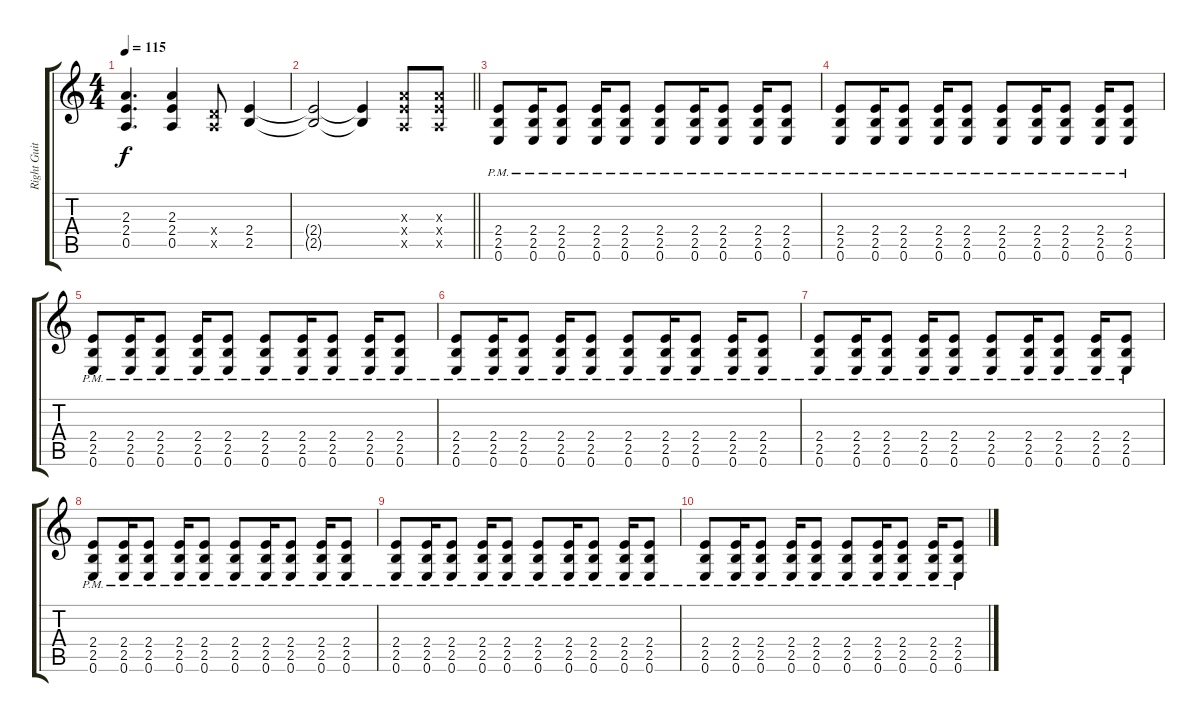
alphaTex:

\track ("Right Guitar" "Right Guit") {instrument distortionguitar}
\staff {score tabs}
\tuning (E4 B3 G3 D3 A2 E2) {hide}
\ts (4 4)
\tempo 115
\clef g2
\ks c
(2.3 2.4 0.5).4{d dy f} (2.3 2.4 0.5).4 (0.4{x} 0.5{x}).8 (2.4 2.5).4 |
\barLineRight lightlight
(2.4{t} 2.5{t}).2 (2.4{t} 2.5{t}).4 (2.3{x} 2.4{x} 0.5{x}).8 (2.3{x} 2.4{x} 0.5{x}).8 |
\section ("" "")
(2.4{pm} 2.5{pm} 0.6{pm}).8 (2.4{pm} 2.5{pm} 0.6{pm}).16 (2.4{pm} 2.5{pm} 0.6{pm}).8 (2.4{pm} 2.5{pm} 0.6{pm}).16 (2.4{pm} 2.5{pm} 0.6{pm}).8 (2.4{pm} 2.5{pm} 0.6{pm}).8 (2.4{pm} 2.5{pm} 0.6{pm}).16 (2.4{pm} 2.5{pm} 0.6{pm}).8 (2.4{pm} 2.5{pm} 0.6{pm}).16 (2.4{pm} 2.5{pm} 0.6{pm}).8 |
(2.4{pm} 2.5{pm} 0.6{pm}).8 (2.4{pm} 2.5{pm} 0.6{pm}).16 (2.4{pm} 2.5{pm} 0.6{pm}).8 (2.4{pm} 2.5{pm} 0.6{pm}).16 (2.4{pm} 2.5{pm} 0.6{pm}).8 (2.4{pm} 2.5{pm} 0.6{pm}).8 (2.4{pm} 2.5{pm} 0.6{pm}).16 (2.4{pm} 2.5{pm} 0.6{pm}).8 (2.4{pm} 2.5{pm} 0.6{pm}).16 (2.4{pm} 2.5{pm} 0.6{pm}).8 |
(2.4{pm} 2.5{pm} 0.6{pm}).8 (2.4{pm} 2.5{pm} 0.6{pm}).16 (2.4{pm} 2.5{pm} 0.6{pm}).8 (2.4{pm} 2.5{pm} 0.6{pm}).16 (2.4{pm} 2.5{pm} 0.6{pm}).8 (2.4{pm} 2.5{pm} 0.6{pm}).8 (2.4{pm} 2.5{pm} 0.6{pm}).16 (2.4{pm} 2.5{pm} 0.6{pm}).8 (2.4{pm} 2.5{pm} 0.6{pm}).16 (2.4{pm} 2.5{pm} 0.6{pm}).8 |
(2.4{pm} 2.5{pm} 0.6{pm}).8 (2.4{pm} 2.5{pm} 0.6{pm}).16 (2.4{pm} 2.5{pm} 0.6{pm}).8 (2.4{pm} 2.5{pm} 0.6{pm}).16 (2.4{pm} 2.5{pm} 0.6{pm}).8 (2.4{pm} 2.5{pm} 0.6{pm}).8 (2.4{pm} 2.5{pm} 0.6{pm}).16 (2.4{pm} 2.5{pm} 0.6{pm}).8 (2.4{pm} 2.5{pm} 0.6{pm}).16 (2.4{pm} 2.5{pm} 0.6{pm}).8 |
(2.4{pm} 2.5{pm} 0.6{pm}).8 (2.4{pm} 2.5{pm} 0.6{pm}).16 (2.4{pm} 2.5{pm} 0.6{pm}).8 (2.4{pm} 2.5{pm} 0.6{pm}).16 (2.4{pm} 2.5{pm} 0.6{pm}).8 (2.4{pm} 2.5{pm} 0.6{pm}).8 (2.4{pm} 2.5{pm} 0.6{pm}).16 (2.4{pm} 2.5{pm} 0.6{pm}).8 (2.4{pm} 2.5{pm} 0.6{pm}).16 (2.4{pm} 2.5{pm} 0.6{pm}).8 |
(2.4{pm} 2.5{pm} 0.6{pm}).8 (2.4{pm} 2.5{pm} 0.6{pm}).16 (2.4{pm} 2.5{pm} 0.6{pm}).8 (2.4{pm} 2.5{pm} 0.6{pm}).16 (2.4{pm} 2.5{pm} 0.6{pm}).8 (2.4{pm} 2.5{pm} 0.6{pm}).8 (2.4{pm} 2.5{pm} 0.6{pm}).16 (2.4{pm} 2.5{pm} 0.6{pm}).8 (2.4{pm} 2.5{pm} 0.6{pm}).16 (2.4{pm} 2.5{pm} 0.6{pm}).8 |
(2.4{pm} 2.5{pm} 0.6{pm}).8 (2.4{pm} 2.5{pm} 0.6{pm}).16 (2.4{pm} 2.5{pm} 0.6{pm}).8 (2.4{pm} 2.5{pm} 0.6{pm}).16 (2.4{pm} 2.5{pm} 0.6{pm}).8 (2.4{pm} 2.5{pm} 0.6{pm}).8 (2.4{pm} 2.5{pm} 0.6{pm}).16 (2.4{pm} 2.5{pm} 0.6{pm}).8 (2.4{pm} 2.5{pm} 0.6{pm}).16 (2.4{pm} 2.5{pm} 0.6{pm}).8 |
(2.4{pm} 2.5{pm} 0.6{pm}).8 (2.4{pm} 2.5{pm} 0.6{pm}).16 (2.4{pm} 2.5{pm} 0.6{pm}).8 (2.4{pm} 2.5{pm} 0.6{pm}).16 (2.4{pm} 2.5{pm} 0.6{pm}).8 (2.4{pm} 2.5{pm} 0.6{pm}).8 (2.4{pm} 2.5{pm} 0.6{pm}).16 (2.4{pm} 2.5{pm} 0.6{pm}).8 (2.4{pm} 2.5{pm} 0.6{pm}).16 (2.4{pm} 2.5{pm} 0.6{pm}).8
